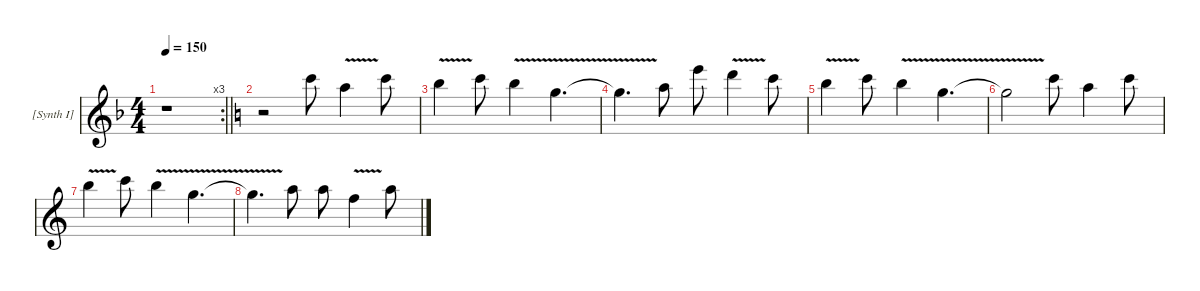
\hideDynamics
\bracketExtendMode groupsimilarinstruments
\firstSystemTrackNameMode fullname
\firstSystemTrackNameOrientation horizontal
\otherSystemsTrackNameOrientation horizontal
\track ("[Synth I]" "Br-Sth") {instrument synthbrass1}
\staff {score}
\tuning (E4 B3 G3 D3 A2 E2)
\rc 3
\ts (4 4)
\tempo 150
\clef g2
\scale
0.25
\barLineRight lightlight
\ks dminor
r.1{dy f beam Down} |
\ks c
r.2{beam Down} 20.1.8{beam Down} 17.1{v}.4{beam Down} 20.1.8{beam Down} |
19.1{v}.4{beam Down} 20.1.8{beam Down} 19.1{v}.4{beam Down} 15.1{v}.4{d beam Down} |
15.1{v t}.4{d beam Down} 17.1.8{beam Down} 24.1.8{beam Down} 22.1{v}.4{beam Down} 20.1.8{beam Down} |
19.1{v}.4{beam Down} 20.1.8{beam Down} 19.1{v}.4{beam Down} 15.1{v}.4{d beam Down} |
15.1{v t}.2{beam Down} 20.1.8{beam Down} 17.1.4{beam Down} 20.1.8{beam Down} |
19.1{v}.4{beam Down} 20.1.8{beam Down} 19.1{v}.4{beam Down} 15.1{v}.4{d beam Down} |
15.1{v t}.4{d beam Down} 17.1.8{beam Down} 17.1.8{beam Down} 13.1{v}.4{beam Down} 17.1.8{beam Down}
